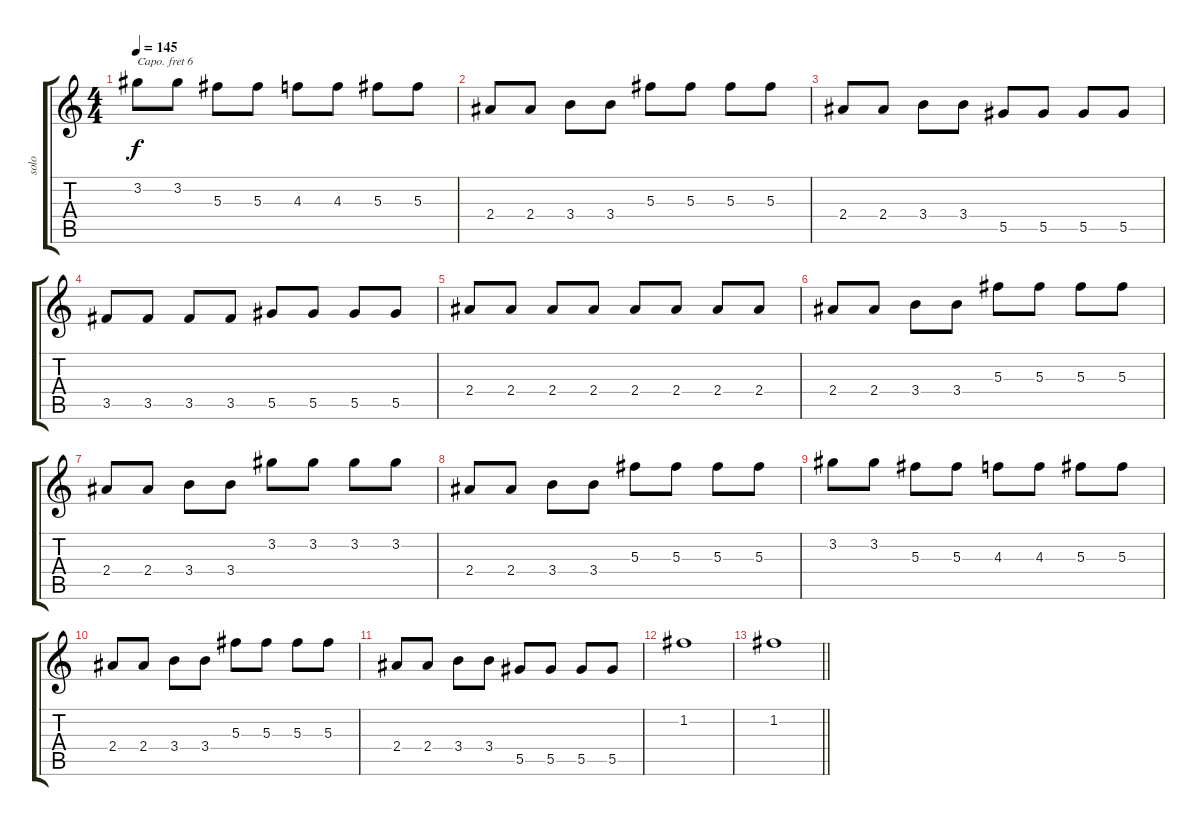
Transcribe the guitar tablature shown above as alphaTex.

\track ("solo" "solo") {instrument distortionguitar}
\staff {score tabs}
\capo 6
\tuning (E4 B3 G3 D3 A2 D2) {hide}
\ts (4 4)
\tempo 145
\clef g2
\ks c
3.2.8{dy f} 3.2.8 5.3.8 5.3.8 4.3.8 4.3.8 5.3.8 5.3.8 |
2.4.8 2.4.8 3.4.8 3.4.8 5.3.8 5.3.8 5.3.8 5.3.8 |
2.4.8 2.4.8 3.4.8 3.4.8 5.5.8 5.5.8 5.5.8 5.5.8 |
3.5.8 3.5.8 3.5.8 3.5.8 5.5.8 5.5.8 5.5.8 5.5.8 |
2.4.8 2.4.8 2.4.8 2.4.8 2.4.8 2.4.8 2.4.8 2.4.8 |
2.4.8 2.4.8 3.4.8 3.4.8 5.3.8 5.3.8 5.3.8 5.3.8 |
2.4.8 2.4.8 3.4.8 3.4.8 3.2.8 3.2.8 3.2.8 3.2.8 |
2.4.8 2.4.8 3.4.8 3.4.8 5.3.8 5.3.8 5.3.8 5.3.8 |
3.2.8 3.2.8 5.3.8 5.3.8 4.3.8 4.3.8 5.3.8 5.3.8 |
2.4.8 2.4.8 3.4.8 3.4.8 5.3.8 5.3.8 5.3.8 5.3.8 |
2.4.8 2.4.8 3.4.8 3.4.8 5.5.8 5.5.8 5.5.8 5.5.8 |
1.2.1 |
\barLineRight lightlight
1.2.1
